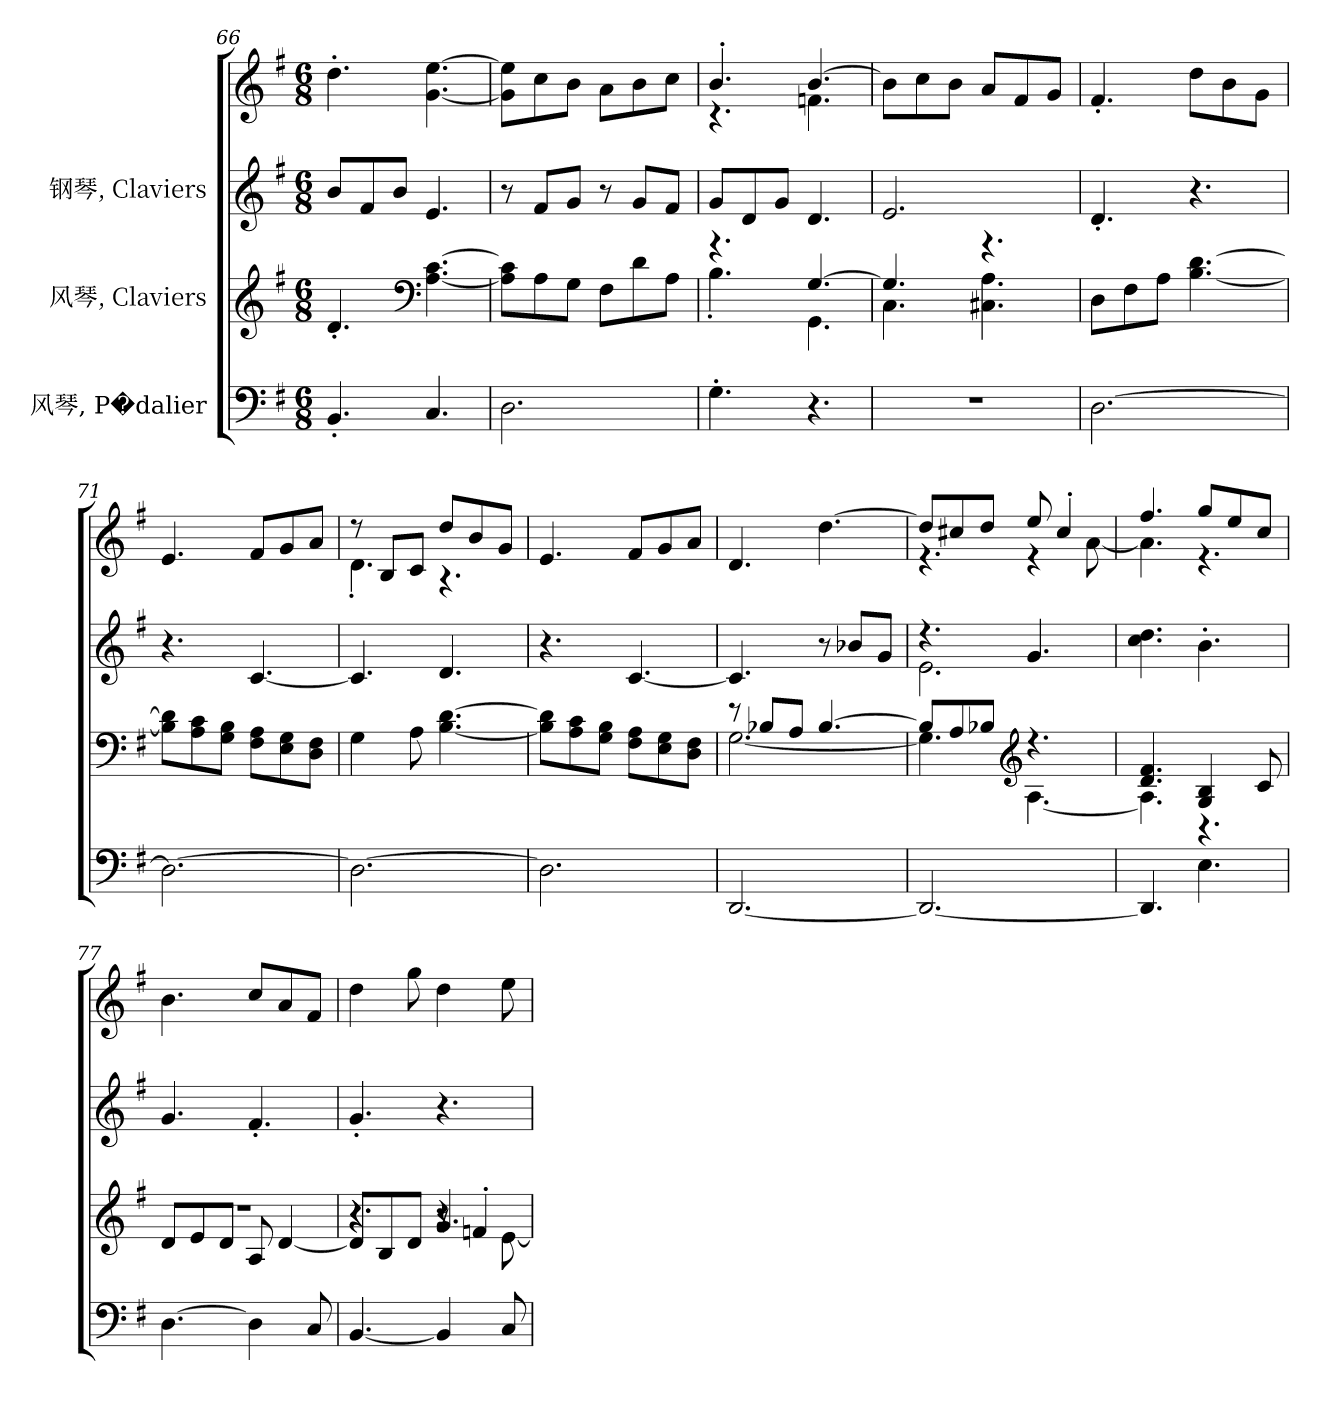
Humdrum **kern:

**kern	**kern	**kern	**kern
*part3	*part2	*part1	*part1
*staff4	*staff3	*staff2	*staff1
*I"风琴, P�dalier	*I"风琴, Claviers	*I"钢琴, Claviers	*
*clefF4	*clefG2	*clefG2	*clefG2
*k[f#]	*k[f#]	*k[f#]	*k[f#]
*M6/8	*M6/8	*M6/8	*M6/8
=66	=66	=66	=66
4.BB'/	4.d'/	8b/L	4.dd'\
.	.	8f#/	.
.	.	8b/J	.
*	*clefF4	*	*
4.C/	[4.A\ [4.c\	4.e/	[4.g\ [4.ee\
=67	=67	=67	=67
2.D\	8A\] 8c\]L	8r	8g\] 8ee\]L
.	8A\	8f#/L	8cc\
.	8G\J	8g/J	8b\J
.	8F#\L	8r	8a\L
.	8d\	8g/L	8b\
.	8A\J	8f#/J	8cc\J
=68	=68	=68	=68
*	*^	*	*^
4.G'\	4.r	4.B'\	8g/L	4.b'/	4.r
.	.	.	8d/	.	.
.	.	.	8g/J	.	.
4.r	[4.G/	4.GG\	4.d/	[4.b/	4.fn\
*	*	*	*	*v	*v
=69	=69	=69	=69	=69
2.r	4.G/]	4.C\	2.e/	8b\L]
.	.	.	.	8cc\
.	.	.	.	8b\J
.	4.r	4.C#X\ 4.A\	.	8a/L
.	.	.	.	8f#/
.	.	.	.	8g/J
*	*v	*v	*	*
!!LO:PB:g=z
=70	=70	=70	=70
[2.D\	8D\L	4.d'/	4.f#'/
.	8F#\	.	.
.	8A\J	.	.
.	[4.B\ [4.d\	4.r	8dd\L
.	.	.	8b\
.	.	.	8g\J
=71	=71	=71	=71
2.D\_	8B\] 8d\]L	4.r	4.e/
.	8A\ 8c\	.	.
.	8G\ 8B\J	.	.
.	8F#\ 8A\L	[4.c/	8f#/L
.	8E\ 8G\	.	8g/
.	8D\ 8F#\J	.	8a/J
=72	=72	=72	=72
*	*	*	*^
2.D\_	4G\	4.c/]	8r	4.d'\
.	.	.	8B/L	.
.	8A\	.	8c/J	.
.	[4.B\ [4.d\	4.d/	8dd/L	4.r
.	.	.	8b/	.
.	.	.	8g/J	.
*	*	*	*v	*v
=73	=73	=73	=73
2.D\]	8B\] 8d\]L	4.r	4.e/
.	8A\ 8c\	.	.
.	8G\ 8B\J	.	.
.	8F#\ 8A\L	[4.c/	8f#/L
.	8E\ 8G\	.	8g/
.	8D\ 8F#\J	.	8a/J
=74	=74	=74	=74
*	*^	*	*
[2.DD/	8r	[2.G\	4.c/]	4.d/
.	8B-X/L	.	.	.
.	8A/J	.	.	.
.	[4.B-/	.	8r	[4.dd\
.	.	.	8b-X/L	.
.	.	.	8g/J	.
!!LO:LB:g=z
=75	=75	=75	=75	=75
*	*	*	*^	*^
2.DD/_	8B-/L]	4.G\]	4.r	2.e\	8dd/L]	4.r
.	8A/	.	.	.	8cc#X/	.
.	8B-X/J	.	.	.	8dd/J	.
*	*clefG2	*	*	*	*	*
.	4.r	[4.A\	4.g/	.	8ee/	4r
.	.	.	.	.	4cc#'/	.
.	.	.	.	.	.	[8a\
*	*	*	*v	*v	*	*
=76	=76	=76	=76	=76	=76
4.DD/]	4.d/ 4.f#/	4.A\]	4.cc\ 4.dd\	4.ff#/	4.a\]
4.E\	4G/ 4B/	4.r	4.b'\	8gg/L	4.r
.	.	.	.	8ee/	.
.	8c/	.	.	8cc/J	.
*	*	*	*	*v	*v
=77	=77	=77	=77	=77
[4.D\	2.r	8d/L	4.g/	4.b\
.	.	8e/	.	.
.	.	8d/J	.	.
4D\]	.	8A/	4.f#'/	8cc/L
.	.	[4d/	.	8a/
8C/	.	.	.	8f#/J
=78	=78	=78	=78	=78
*	*	*^	*	*
[4.BB/	4.r	4.r	8d/L]	4.g'/	4dd\
.	.	.	8B/	.	.
.	.	.	8d/J	.	8gg\
4BB/]	4.g/	4r	8r	4.r	4dd\
.	.	.	4fn'/	.	.
8C/	.	[8e\	.	.	8ee\
*	*v	*v	*v	*	*
=	=	=	=
*-	*-	*-	*-
